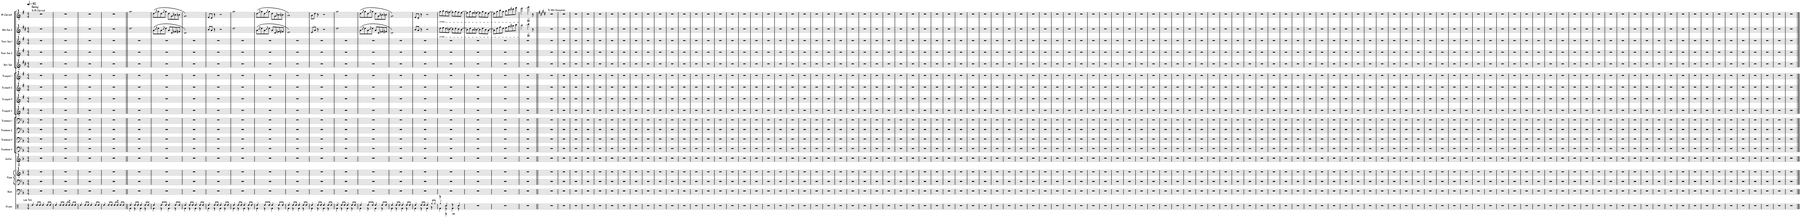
**kern	**kern	**kern	**kern	**kern	**kern	**kern	**kern	**kern	**kern	**kern	**kern	**kern	**kern	**kern	**kern	**kern	**dynam	**kern	**dynam
*part17	*part16	*part15	*part15	*part14	*part13	*part12	*part11	*part10	*part9	*part8	*part7	*part6	*part5	*part4	*part3	*part2	*part2	*part1	*part1
*staff18	*staff17	*staff16	*staff15	*staff14	*staff13	*staff12	*staff11	*staff10	*staff9	*staff8	*staff7	*staff6	*staff5	*staff4	*staff3	*staff2	*staff2	*staff1	*staff1
*I"Drums	*I"Bass	*I"Piano	*	*I"Guitar	*I"Trombone 4	*I"Trombone 3	*I"Trombone 2	*I"Trombone 1	*I"Trumpet 4	*I"Trumpet 3	*I"Trumpet 2	*I"Trumpet 1	*I"Bari Sax	*I"Tenor Sax 2	*I"Tenor Sax 1	*I"Alto Sax 2	*	*I"Alto Sax 1	*
*I'Drums	*I'Bass	*I'Pno.	*	*I'Gtr.	*I'Tbn. 4	*I'Tbn. 3	*I'Tbn. 2	*I'Tbn. 1	*I'Tpt. 4	*I'Tpt. 3	*I'Tpt. 2	*I'Tpt. 1	*I'Bari	*I'Tenor 2	*I'Tenor 1	*I'Alto 2	*	*I'Alto 1	*
*clefX	*clefF4	*clefF4	*clefG2	*clefGv2	*clefF4	*clefF4	*clefF4	*clefF4	*clefG2	*clefG2	*clefG2	*clefG2	*clefG2	*clefG2	*clefG2	*clefG2	*	*clefG2	*
*	*Trd7c12	*	*	*	*	*	*	*	*Trd1c2	*Trd1c2	*Trd1c2	*Trd1c2	*Trd12c21	*Trd8c14	*Trd8c14	*Trd5c9	*	*Trd1c2	*
*k[]	*k[b-]	*k[b-]	*k[b-]	*k[b-]	*k[b-]	*k[b-]	*k[b-]	*k[b-]	*k[f#]	*k[f#]	*k[f#]	*k[f#]	*k[f#c#]	*k[f#]	*k[f#]	*k[f#c#]	*	*k[f#]	*
*M4/4	*M4/4	*M4/4	*M4/4	*M4/4	*M4/4	*M4/4	*M4/4	*M4/4	*M4/4	*M4/4	*M4/4	*M4/4	*M4/4	*M4/4	*M4/4	*M4/4	*	*M4/4	*
*MM182	*MM182	*MM182	*MM182	*MM182	*MM182	*MM182	*MM182	*MM182	*MM182	*MM182	*MM182	*MM182	*MM182	*MM182	*MM182	*MM182	*	*MM182	*
=1	=1	=1	=1	=1	=1	=1	=1	=1	=1	=1	=1	=1	=1	=1	=1	=1	=1	=1	=1
!	!	!	!	!	!	!	!	!	!	!	!	!	!	!	!	!	!	!LO:TX:a:B:t=Swing	!
!	!	!	!	!	!	!	!	!	!	!	!	!	!	!	!	!	!	!LO:TX:a:B:t=To B♭ Clarinet	!
!LO:TX:a:t=Low Tom	!	!	!	!	!	!	!	!	!	!	!	!	!	!	!	!	!	!	!
4Rdd/	1r	1r	1r	1r	1r	1r	1r	1r	1r	1r	1r	1r	1r	1r	1r	1r	.	1r	.
8Rdd/L	.	.	.	.	.	.	.	.	.	.	.	.	.	.	.	.	.	.	.
8Rdd/J	.	.	.	.	.	.	.	.	.	.	.	.	.	.	.	.	.	.	.
4Rdd/	.	.	.	.	.	.	.	.	.	.	.	.	.	.	.	.	.	.	.
8Rdd/L	.	.	.	.	.	.	.	.	.	.	.	.	.	.	.	.	.	.	.
8Rdd/J	.	.	.	.	.	.	.	.	.	.	.	.	.	.	.	.	.	.	.
=2	=2	=2	=2	=2	=2	=2	=2	=2	=2	=2	=2	=2	=2	=2	=2	=2	=2	=2	=2
4Rdd/	1r	1r	1r	1r	1r	1r	1r	1r	1r	1r	1r	1r	1r	1r	1r	1r	.	1r	.
8Rdd/L	.	.	.	.	.	.	.	.	.	.	.	.	.	.	.	.	.	.	.
8Rdd/J	.	.	.	.	.	.	.	.	.	.	.	.	.	.	.	.	.	.	.
8Rdd/L	.	.	.	.	.	.	.	.	.	.	.	.	.	.	.	.	.	.	.
8Rdd^>/J	.	.	.	.	.	.	.	.	.	.	.	.	.	.	.	.	.	.	.
8Rdd/L	.	.	.	.	.	.	.	.	.	.	.	.	.	.	.	.	.	.	.
8Rdd/J	.	.	.	.	.	.	.	.	.	.	.	.	.	.	.	.	.	.	.
=3	=3	=3	=3	=3	=3	=3	=3	=3	=3	=3	=3	=3	=3	=3	=3	=3	=3	=3	=3
4Rdd/	1r	1r	1r	1r	1r	1r	1r	1r	1r	1r	1r	1r	1r	1r	1r	1r	.	1r	.
8Rdd/L	.	.	.	.	.	.	.	.	.	.	.	.	.	.	.	.	.	.	.
8Rdd/J	.	.	.	.	.	.	.	.	.	.	.	.	.	.	.	.	.	.	.
4Rdd/	.	.	.	.	.	.	.	.	.	.	.	.	.	.	.	.	.	.	.
8Rdd/L	.	.	.	.	.	.	.	.	.	.	.	.	.	.	.	.	.	.	.
8Rdd/J	.	.	.	.	.	.	.	.	.	.	.	.	.	.	.	.	.	.	.
=4	=4	=4	=4	=4	=4	=4	=4	=4	=4	=4	=4	=4	=4	=4	=4	=4	=4	=4	=4
4Rdd/	1r	1r	1r	1r	1r	1r	1r	1r	1r	1r	1r	1r	1r	1r	1r	1r	.	1r	.
8Rdd/L	.	.	.	.	.	.	.	.	.	.	.	.	.	.	.	.	.	.	.
8Rdd/J	.	.	.	.	.	.	.	.	.	.	.	.	.	.	.	.	.	.	.
8Rdd/L	.	.	.	.	.	.	.	.	.	.	.	.	.	.	.	.	.	.	.
8Rdd^>/J	.	.	.	.	.	.	.	.	.	.	.	.	.	.	.	.	.	.	.
8Rdd/L	.	.	.	.	.	.	.	.	.	.	.	.	.	.	.	.	.	.	.
8Rdd/J	.	.	.	.	.	.	.	.	.	.	.	.	.	.	.	.	.	.	.
=5||	=5||	=5||	=5||	=5||	=5||	=5||	=5||	=5||	=5||	=5||	=5||	=5||	=5||	=5||	=5||	=5||	=5||	=5||	=5||
*^	*	*	*	*	*	*	*	*	*	*	*	*	*	*	*	*	*	*	*
4Rdd/	4Rf\	1r	1r	1r	1r	1r	1r	1r	1r	1r	1r	1r	1r	1r	1r	1r	1dd	.	1gg	.
8Rdd/L	4r	.	.	.	.	.	.	.	.	.	.	.	.	.	.	.	.	.	.	.
8Rdd/J	.	.	.	.	.	.	.	.	.	.	.	.	.	.	.	.	.	.	.	.
4Rdd/	4Rf\	.	.	.	.	.	.	.	.	.	.	.	.	.	.	.	.	.	.	.
8Rdd/L	4r	.	.	.	.	.	.	.	.	.	.	.	.	.	.	.	.	.	.	.
8Rdd/J	.	.	.	.	.	.	.	.	.	.	.	.	.	.	.	.	.	.	.	.
=6	=6	=6	=6	=6	=6	=6	=6	=6	=6	=6	=6	=6	=6	=6	=6	=6	=6	=6	=6	=6
4Rdd/	4Rf\	1r	1r	1r	1r	1r	1r	1r	1r	1r	1r	1r	1r	1r	1r	1r	(8a\L	.	(8dd\L	.
.	.	.	.	.	.	.	.	.	.	.	.	.	.	.	.	.	8qcc#/	.	8qff#/	.
.	.	.	.	.	.	.	.	.	.	.	.	.	.	.	.	.	8dd\	.	8gg\	.
8Rdd/L	4r	.	.	.	.	.	.	.	.	.	.	.	.	.	.	.	8a\	.	8dd\	.
.	.	.	.	.	.	.	.	.	.	.	.	.	.	.	.	.	8qcc#/	.	8qff#/	.
8Rdd/J	.	.	.	.	.	.	.	.	.	.	.	.	.	.	.	.	8dd\J	.	8gg\J	.
4Rdd/	4Rf\	.	.	.	.	.	.	.	.	.	.	.	.	.	.	.	8a/L	.	8dd\L	.
.	.	.	.	.	.	.	.	.	.	.	.	.	.	.	.	.	8d/	.	8g\	.
8Rdd/L	4r	.	.	.	.	.	.	.	.	.	.	.	.	.	.	.	8fn/	.	8b-X\	.
8Rdd/J	.	.	.	.	.	.	.	.	.	.	.	.	.	.	.	.	8f#X/J	.	8bn\J	.
=7	=7	=7	=7	=7	=7	=7	=7	=7	=7	=7	=7	=7	=7	=7	=7	=7	=7	=7	=7	=7
4Rdd/	4Rf\	1r	1r	1r	1r	1r	1r	1r	1r	1r	1r	1r	1r	1r	1r	1r	1d)	.	1g)	.
8Rdd/L	4r	.	.	.	.	.	.	.	.	.	.	.	.	.	.	.	.	.	.	.
8Rdd/J	.	.	.	.	.	.	.	.	.	.	.	.	.	.	.	.	.	.	.	.
4Rdd/	4Rf\	.	.	.	.	.	.	.	.	.	.	.	.	.	.	.	.	.	.	.
8Rdd/L	4r	.	.	.	.	.	.	.	.	.	.	.	.	.	.	.	.	.	.	.
8Rdd/J	.	.	.	.	.	.	.	.	.	.	.	.	.	.	.	.	.	.	.	.
=8	=8	=8	=8	=8	=8	=8	=8	=8	=8	=8	=8	=8	=8	=8	=8	=8	=8	=8	=8	=8
4Rdd/	4Rf\	1r	1r	1r	1r	1r	1r	1r	1r	1r	1r	1r	1r	1r	1r	1r	8b/L	.	8e/L	.
.	.	.	.	.	.	.	.	.	.	.	.	.	.	.	.	.	8a/J	.	8d/J	.
8Rdd/L	4r	.	.	.	.	.	.	.	.	.	.	.	.	.	.	.	4r	.	4r	.
8Rdd/J	.	.	.	.	.	.	.	.	.	.	.	.	.	.	.	.	.	.	.	.
4Rdd/	4Rf\	.	.	.	.	.	.	.	.	.	.	.	.	.	.	.	2r	.	2r	.
8Rdd/L	4r	.	.	.	.	.	.	.	.	.	.	.	.	.	.	.	.	.	.	.
8Rdd/J	.	.	.	.	.	.	.	.	.	.	.	.	.	.	.	.	.	.	.	.
=9	=9	=9	=9	=9	=9	=9	=9	=9	=9	=9	=9	=9	=9	=9	=9	=9	=9	=9	=9	=9
4Rdd/	4Rf\	1r	1r	1r	1r	1r	1r	1r	1r	1r	1r	1r	1r	1r	1r	1r	1dd	.	1gg	.
8Rdd/L	4r	.	.	.	.	.	.	.	.	.	.	.	.	.	.	.	.	.	.	.
8Rdd/J	.	.	.	.	.	.	.	.	.	.	.	.	.	.	.	.	.	.	.	.
4Rdd/	4Rf\	.	.	.	.	.	.	.	.	.	.	.	.	.	.	.	.	.	.	.
8Rdd/L	4r	.	.	.	.	.	.	.	.	.	.	.	.	.	.	.	.	.	.	.
8Rdd/J	.	.	.	.	.	.	.	.	.	.	.	.	.	.	.	.	.	.	.	.
=10	=10	=10	=10	=10	=10	=10	=10	=10	=10	=10	=10	=10	=10	=10	=10	=10	=10	=10	=10	=10
4Rdd/	4Rf\	1r	1r	1r	1r	1r	1r	1r	1r	1r	1r	1r	1r	1r	1r	1r	(8a\L	.	(8dd\L	.
.	.	.	.	.	.	.	.	.	.	.	.	.	.	.	.	.	8qcc#/	.	8qff#/	.
.	.	.	.	.	.	.	.	.	.	.	.	.	.	.	.	.	8dd\	.	8gg\	.
8Rdd/L	4r	.	.	.	.	.	.	.	.	.	.	.	.	.	.	.	8a\	.	8dd\	.
.	.	.	.	.	.	.	.	.	.	.	.	.	.	.	.	.	8qcc#/	.	8qff#/	.
8Rdd/J	.	.	.	.	.	.	.	.	.	.	.	.	.	.	.	.	8dd\J	.	8gg\J	.
4Rdd/	4Rf\	.	.	.	.	.	.	.	.	.	.	.	.	.	.	.	8a/L	.	8dd\L	.
.	.	.	.	.	.	.	.	.	.	.	.	.	.	.	.	.	8d/	.	8g\	.
8Rdd/L	4r	.	.	.	.	.	.	.	.	.	.	.	.	.	.	.	8fn/	.	8b-X\	.
8Rdd/J	.	.	.	.	.	.	.	.	.	.	.	.	.	.	.	.	8f#X/J	.	8bn\J	.
=11	=11	=11	=11	=11	=11	=11	=11	=11	=11	=11	=11	=11	=11	=11	=11	=11	=11	=11	=11	=11
4Rdd/	4Rf\	1r	1r	1r	1r	1r	1r	1r	1r	1r	1r	1r	1r	1r	1r	1r	1e)	.	1a)	.
8Rdd/L	4r	.	.	.	.	.	.	.	.	.	.	.	.	.	.	.	.	.	.	.
8Rdd/J	.	.	.	.	.	.	.	.	.	.	.	.	.	.	.	.	.	.	.	.
4Rdd/	4Rf\	.	.	.	.	.	.	.	.	.	.	.	.	.	.	.	.	.	.	.
8Rdd/L	4r	.	.	.	.	.	.	.	.	.	.	.	.	.	.	.	.	.	.	.
8Rdd/J	.	.	.	.	.	.	.	.	.	.	.	.	.	.	.	.	.	.	.	.
=12	=12	=12	=12	=12	=12	=12	=12	=12	=12	=12	=12	=12	=12	=12	=12	=12	=12	=12	=12	=12
4Rdd/	4Rf\	1r	1r	1r	1r	1r	1r	1r	1r	1r	1r	1r	1r	1r	1r	1r	8e/L	.	8a\L	.
.	.	.	.	.	.	.	.	.	.	.	.	.	.	.	.	.	8a/J	.	8dd\J	.
8Rdd/L	4r	.	.	.	.	.	.	.	.	.	.	.	.	.	.	.	4r	.	4r	.
8Rdd/J	.	.	.	.	.	.	.	.	.	.	.	.	.	.	.	.	.	.	.	.
4Rdd/	4Rf\	.	.	.	.	.	.	.	.	.	.	.	.	.	.	.	2r	.	2r	.
8Rdd/L	4r	.	.	.	.	.	.	.	.	.	.	.	.	.	.	.	.	.	.	.
8Rdd/J	.	.	.	.	.	.	.	.	.	.	.	.	.	.	.	.	.	.	.	.
=13	=13	=13	=13	=13	=13	=13	=13	=13	=13	=13	=13	=13	=13	=13	=13	=13	=13	=13	=13	=13
4Rdd/	4Rf\	1r	1r	1r	1r	1r	1r	1r	1r	1r	1r	1r	1r	1r	1r	1r	1dd	.	1gg	.
8Rdd/L	4r	.	.	.	.	.	.	.	.	.	.	.	.	.	.	.	.	.	.	.
8Rdd/J	.	.	.	.	.	.	.	.	.	.	.	.	.	.	.	.	.	.	.	.
4Rdd/	4Rf\	.	.	.	.	.	.	.	.	.	.	.	.	.	.	.	.	.	.	.
8Rdd/L	4r	.	.	.	.	.	.	.	.	.	.	.	.	.	.	.	.	.	.	.
8Rdd/J	.	.	.	.	.	.	.	.	.	.	.	.	.	.	.	.	.	.	.	.
=14	=14	=14	=14	=14	=14	=14	=14	=14	=14	=14	=14	=14	=14	=14	=14	=14	=14	=14	=14	=14
4Rdd/	4Rf\	1r	1r	1r	1r	1r	1r	1r	1r	1r	1r	1r	1r	1r	1r	1r	(8a\L	.	(8dd\L	.
.	.	.	.	.	.	.	.	.	.	.	.	.	.	.	.	.	8qcc#/	.	8qff#/	.
.	.	.	.	.	.	.	.	.	.	.	.	.	.	.	.	.	8dd\	.	8gg\	.
8Rdd/L	4r	.	.	.	.	.	.	.	.	.	.	.	.	.	.	.	8a\	.	8dd\	.
.	.	.	.	.	.	.	.	.	.	.	.	.	.	.	.	.	8qcc#/	.	8qff#/	.
8Rdd/J	.	.	.	.	.	.	.	.	.	.	.	.	.	.	.	.	8dd\J	.	8gg\J	.
4Rdd/	4Rf\	.	.	.	.	.	.	.	.	.	.	.	.	.	.	.	8a/L	.	8dd\L	.
.	.	.	.	.	.	.	.	.	.	.	.	.	.	.	.	.	8d/	.	8g\	.
8Rdd/L	4r	.	.	.	.	.	.	.	.	.	.	.	.	.	.	.	8fn/	.	8b-X\	.
8Rdd/J	.	.	.	.	.	.	.	.	.	.	.	.	.	.	.	.	8f#X/J	.	8bn\J	.
=15	=15	=15	=15	=15	=15	=15	=15	=15	=15	=15	=15	=15	=15	=15	=15	=15	=15	=15	=15	=15
4Rdd/	4Rf\	1r	1r	1r	1r	1r	1r	1r	1r	1r	1r	1r	1r	1r	1r	1r	1d)	.	1g)	.
8Rdd/L	4r	.	.	.	.	.	.	.	.	.	.	.	.	.	.	.	.	.	.	.
8Rdd/J	.	.	.	.	.	.	.	.	.	.	.	.	.	.	.	.	.	.	.	.
4Rdd/	4Rf\	.	.	.	.	.	.	.	.	.	.	.	.	.	.	.	.	.	.	.
8Rdd/L	4r	.	.	.	.	.	.	.	.	.	.	.	.	.	.	.	.	.	.	.
8Rdd/J	.	.	.	.	.	.	.	.	.	.	.	.	.	.	.	.	.	.	.	.
=16	=16	=16	=16	=16	=16	=16	=16	=16	=16	=16	=16	=16	=16	=16	=16	=16	=16	=16	=16	=16
4Rdd/	4Rf\	1r	1r	1r	1r	1r	1r	1r	1r	1r	1r	1r	1r	1r	1r	1r	8b/L	.	8e/L	.
.	.	.	.	.	.	.	.	.	.	.	.	.	.	.	.	.	8a/J	.	8d/J	.
8Rdd/L	4r	.	.	.	.	.	.	.	.	.	.	.	.	.	.	.	4r	.	4r	.
8Rdd/J	.	.	.	.	.	.	.	.	.	.	.	.	.	.	.	.	.	.	.	.
4Rdd/	4Rf\	.	.	.	.	.	.	.	.	.	.	.	.	.	.	.	2r	.	2r	.
8Rgg/L	4r	.	.	.	.	.	.	.	.	.	.	.	.	.	.	.	.	.	.	.
8Rgg/J	.	.	.	.	.	.	.	.	.	.	.	.	.	.	.	.	.	.	.	.
=17	=17	=17	=17	=17	=17	=17	=17	=17	=17	=17	=17	=17	=17	=17	=17	=17	=17	=17	=17	=17
*	*^	*	*	*	*	*	*	*	*	*	*	*	*	*	*	*	*	*	*	*
!	!	!	!	!	!	!	!	!	!	!	!	!	!	!	!	!	!	!	!	!LO:TX:b:i:t=cresc.	!
!	!	!	!	!	!	!	!	!	!	!	!	!	!	!	!	!	!	!LO:TX:b:i:t=cresc.	!	!	!
4r	4Rf\	4Rgg/	1r	1r	1r	1r	1r	1r	1r	1r	1r	1r	1r	1r	1r	1r	1r	8dd\L	.	8gg\L	.
.	.	.	.	.	.	.	.	.	.	.	.	.	.	.	.	.	.	8ee\	.	8aa\	.
4Rcc/	4r	4r	.	.	.	.	.	.	.	.	.	.	.	.	.	.	.	8dd\	.	8gg\	.
.	.	.	.	.	.	.	.	.	.	.	.	.	.	.	.	.	.	[8ccn\J	.	[8ffn\J	.
4r	4Rf\	2r	.	.	.	.	.	.	.	.	.	.	.	.	.	.	.	8cc\L]	.	8ff\L]	.
.	.	.	.	.	.	.	.	.	.	.	.	.	.	.	.	.	.	8dd\	.	8gg\	.
4Rcc/	4r	.	.	.	.	.	.	.	.	.	.	.	.	.	.	.	.	8cc\	.	8ff\	.
.	.	.	.	.	.	.	.	.	.	.	.	.	.	.	.	.	.	[8b\J	.	[8ee\J	.
*v	*v	*v	*	*	*	*	*	*	*	*	*	*	*	*	*	*	*	*	*	*	*
=18	=18	=18	=18	=18	=18	=18	=18	=18	=18	=18	=18	=18	=18	=18	=18	=18	=18	=18	=18
1r	1r	1r	1r	1r	1r	1r	1r	1r	1r	1r	1r	1r	1r	1r	1r	8b\L]	.	8ee\L]	.
.	.	.	.	.	.	.	.	.	.	.	.	.	.	.	.	8dd\	.	8gg\	.
.	.	.	.	.	.	.	.	.	.	.	.	.	.	.	.	8b\	.	8ee\	.
.	.	.	.	.	.	.	.	.	.	.	.	.	.	.	.	[8b-X\J	.	[8ee-X\J	.
.	.	.	.	.	.	.	.	.	.	.	.	.	.	.	.	8b-\L]	.	8ee-\L]	.
.	.	.	.	.	.	.	.	.	.	.	.	.	.	.	.	8dd\	.	8gg\	.
.	.	.	.	.	.	.	.	.	.	.	.	.	.	.	.	8b-\	.	8ee-\	.
.	.	.	.	.	.	.	.	.	.	.	.	.	.	.	.	[8a\J	.	[8dd\J	.
=19	=19	=19	=19	=19	=19	=19	=19	=19	=19	=19	=19	=19	=19	=19	=19	=19	=19	=19	=19
1r	1r	1r	1r	1r	1r	1r	1r	1r	1r	1r	1r	1r	1r	1r	1r	8a\L]	.	8dd\L]	.
.	.	.	.	.	.	.	.	.	.	.	.	.	.	.	.	8dd\	.	8gg\	.
.	.	.	.	.	.	.	.	.	.	.	.	.	.	.	.	8ff#\	.	8bb\	.
.	.	.	.	.	.	.	.	.	.	.	.	.	.	.	.	8dd\J	.	8gg\J	.
.	.	.	.	.	.	.	.	.	.	.	.	.	.	.	.	8ee\L	.	8aa\L	.
.	.	.	.	.	.	.	.	.	.	.	.	.	.	.	.	8gg\	.	8ccc\	.
.	.	.	.	.	.	.	.	.	.	.	.	.	.	.	.	8aa#X\	.	8ddd#X\	.
.	.	.	.	.	.	.	.	.	.	.	.	.	.	.	.	8ccc#\J	.	8fff#\J	.
=20	=20	=20	=20	=20	=20	=20	=20	=20	=20	=20	=20	=20	=20	=20	=20	=20	=20	=20	=20
1r	1r	1r	1r	1r	1r	1r	1r	1r	1r	1r	1r	1r	1r	1r	1r	2bb\	.	2eee\	.
!	!	!	!	!	!	!	!	!	!	!	!	!	!	!	!	!	!LO:DY:b	!	!LO:DY:b
.	.	.	.	.	.	.	.	.	.	.	.	.	.	.	.	4ddd\	ff	4ggg\	ff
.	.	.	.	.	.	.	.	.	.	.	.	.	.	.	.	4r	.	4r	.
=21||	=21||	=21||	=21||	=21||	=21||	=21||	=21||	=21||	=21||	=21||	=21||	=21||	=21||	=21||	=21||	=21||	=21||	=21||	=21||
*	*	*	*	*	*	*	*	*	*	*	*	*	*	*	*	*	*	*k[f#c#g#d#]	*
!	!	!	!	!	!	!	!	!	!	!	!	!	!	!	!	!	!	!LO:TX:a:B:t=To Alto Saxophone	!
1r	1r	1r	1r	1r	1r	1r	1r	1r	1r	1r	1r	1r	1r	1r	1r	1r	.	1r	.
=22	=22	=22	=22	=22	=22	=22	=22	=22	=22	=22	=22	=22	=22	=22	=22	=22	=22	=22	=22
1r	1r	1r	1r	1r	1r	1r	1r	1r	1r	1r	1r	1r	1r	1r	1r	1r	.	1r	.
=23	=23	=23	=23	=23	=23	=23	=23	=23	=23	=23	=23	=23	=23	=23	=23	=23	=23	=23	=23
1r	1r	1r	1r	1r	1r	1r	1r	1r	1r	1r	1r	1r	1r	1r	1r	1r	.	1r	.
=24	=24	=24	=24	=24	=24	=24	=24	=24	=24	=24	=24	=24	=24	=24	=24	=24	=24	=24	=24
1r	1r	1r	1r	1r	1r	1r	1r	1r	1r	1r	1r	1r	1r	1r	1r	1r	.	1r	.
=25	=25	=25	=25	=25	=25	=25	=25	=25	=25	=25	=25	=25	=25	=25	=25	=25	=25	=25	=25
1r	1r	1r	1r	1r	1r	1r	1r	1r	1r	1r	1r	1r	1r	1r	1r	1r	.	1r	.
=26	=26	=26	=26	=26	=26	=26	=26	=26	=26	=26	=26	=26	=26	=26	=26	=26	=26	=26	=26
1r	1r	1r	1r	1r	1r	1r	1r	1r	1r	1r	1r	1r	1r	1r	1r	1r	.	1r	.
=27	=27	=27	=27	=27	=27	=27	=27	=27	=27	=27	=27	=27	=27	=27	=27	=27	=27	=27	=27
1r	1r	1r	1r	1r	1r	1r	1r	1r	1r	1r	1r	1r	1r	1r	1r	1r	.	1r	.
=28	=28	=28	=28	=28	=28	=28	=28	=28	=28	=28	=28	=28	=28	=28	=28	=28	=28	=28	=28
1r	1r	1r	1r	1r	1r	1r	1r	1r	1r	1r	1r	1r	1r	1r	1r	1r	.	1r	.
=29	=29	=29	=29	=29	=29	=29	=29	=29	=29	=29	=29	=29	=29	=29	=29	=29	=29	=29	=29
1r	1r	1r	1r	1r	1r	1r	1r	1r	1r	1r	1r	1r	1r	1r	1r	1r	.	1r	.
=30	=30	=30	=30	=30	=30	=30	=30	=30	=30	=30	=30	=30	=30	=30	=30	=30	=30	=30	=30
1r	1r	1r	1r	1r	1r	1r	1r	1r	1r	1r	1r	1r	1r	1r	1r	1r	.	1r	.
=31	=31	=31	=31	=31	=31	=31	=31	=31	=31	=31	=31	=31	=31	=31	=31	=31	=31	=31	=31
1r	1r	1r	1r	1r	1r	1r	1r	1r	1r	1r	1r	1r	1r	1r	1r	1r	.	1r	.
=32	=32	=32	=32	=32	=32	=32	=32	=32	=32	=32	=32	=32	=32	=32	=32	=32	=32	=32	=32
1r	1r	1r	1r	1r	1r	1r	1r	1r	1r	1r	1r	1r	1r	1r	1r	1r	.	1r	.
=33	=33	=33	=33	=33	=33	=33	=33	=33	=33	=33	=33	=33	=33	=33	=33	=33	=33	=33	=33
1r	1r	1r	1r	1r	1r	1r	1r	1r	1r	1r	1r	1r	1r	1r	1r	1r	.	1r	.
=34	=34	=34	=34	=34	=34	=34	=34	=34	=34	=34	=34	=34	=34	=34	=34	=34	=34	=34	=34
1r	1r	1r	1r	1r	1r	1r	1r	1r	1r	1r	1r	1r	1r	1r	1r	1r	.	1r	.
=35	=35	=35	=35	=35	=35	=35	=35	=35	=35	=35	=35	=35	=35	=35	=35	=35	=35	=35	=35
1r	1r	1r	1r	1r	1r	1r	1r	1r	1r	1r	1r	1r	1r	1r	1r	1r	.	1r	.
=36	=36	=36	=36	=36	=36	=36	=36	=36	=36	=36	=36	=36	=36	=36	=36	=36	=36	=36	=36
1r	1r	1r	1r	1r	1r	1r	1r	1r	1r	1r	1r	1r	1r	1r	1r	1r	.	1r	.
=37	=37	=37	=37	=37	=37	=37	=37	=37	=37	=37	=37	=37	=37	=37	=37	=37	=37	=37	=37
1r	1r	1r	1r	1r	1r	1r	1r	1r	1r	1r	1r	1r	1r	1r	1r	1r	.	1r	.
=38	=38	=38	=38	=38	=38	=38	=38	=38	=38	=38	=38	=38	=38	=38	=38	=38	=38	=38	=38
1r	1r	1r	1r	1r	1r	1r	1r	1r	1r	1r	1r	1r	1r	1r	1r	1r	.	1r	.
=39	=39	=39	=39	=39	=39	=39	=39	=39	=39	=39	=39	=39	=39	=39	=39	=39	=39	=39	=39
1r	1r	1r	1r	1r	1r	1r	1r	1r	1r	1r	1r	1r	1r	1r	1r	1r	.	1r	.
=40	=40	=40	=40	=40	=40	=40	=40	=40	=40	=40	=40	=40	=40	=40	=40	=40	=40	=40	=40
1r	1r	1r	1r	1r	1r	1r	1r	1r	1r	1r	1r	1r	1r	1r	1r	1r	.	1r	.
=41	=41	=41	=41	=41	=41	=41	=41	=41	=41	=41	=41	=41	=41	=41	=41	=41	=41	=41	=41
1r	1r	1r	1r	1r	1r	1r	1r	1r	1r	1r	1r	1r	1r	1r	1r	1r	.	1r	.
=42	=42	=42	=42	=42	=42	=42	=42	=42	=42	=42	=42	=42	=42	=42	=42	=42	=42	=42	=42
1r	1r	1r	1r	1r	1r	1r	1r	1r	1r	1r	1r	1r	1r	1r	1r	1r	.	1r	.
=43	=43	=43	=43	=43	=43	=43	=43	=43	=43	=43	=43	=43	=43	=43	=43	=43	=43	=43	=43
1r	1r	1r	1r	1r	1r	1r	1r	1r	1r	1r	1r	1r	1r	1r	1r	1r	.	1r	.
=44	=44	=44	=44	=44	=44	=44	=44	=44	=44	=44	=44	=44	=44	=44	=44	=44	=44	=44	=44
1r	1r	1r	1r	1r	1r	1r	1r	1r	1r	1r	1r	1r	1r	1r	1r	1r	.	1r	.
=45	=45	=45	=45	=45	=45	=45	=45	=45	=45	=45	=45	=45	=45	=45	=45	=45	=45	=45	=45
1r	1r	1r	1r	1r	1r	1r	1r	1r	1r	1r	1r	1r	1r	1r	1r	1r	.	1r	.
=46	=46	=46	=46	=46	=46	=46	=46	=46	=46	=46	=46	=46	=46	=46	=46	=46	=46	=46	=46
1r	1r	1r	1r	1r	1r	1r	1r	1r	1r	1r	1r	1r	1r	1r	1r	1r	.	1r	.
=47	=47	=47	=47	=47	=47	=47	=47	=47	=47	=47	=47	=47	=47	=47	=47	=47	=47	=47	=47
1r	1r	1r	1r	1r	1r	1r	1r	1r	1r	1r	1r	1r	1r	1r	1r	1r	.	1r	.
=48	=48	=48	=48	=48	=48	=48	=48	=48	=48	=48	=48	=48	=48	=48	=48	=48	=48	=48	=48
1r	1r	1r	1r	1r	1r	1r	1r	1r	1r	1r	1r	1r	1r	1r	1r	1r	.	1r	.
=49	=49	=49	=49	=49	=49	=49	=49	=49	=49	=49	=49	=49	=49	=49	=49	=49	=49	=49	=49
1r	1r	1r	1r	1r	1r	1r	1r	1r	1r	1r	1r	1r	1r	1r	1r	1r	.	1r	.
=50	=50	=50	=50	=50	=50	=50	=50	=50	=50	=50	=50	=50	=50	=50	=50	=50	=50	=50	=50
1r	1r	1r	1r	1r	1r	1r	1r	1r	1r	1r	1r	1r	1r	1r	1r	1r	.	1r	.
=51	=51	=51	=51	=51	=51	=51	=51	=51	=51	=51	=51	=51	=51	=51	=51	=51	=51	=51	=51
1r	1r	1r	1r	1r	1r	1r	1r	1r	1r	1r	1r	1r	1r	1r	1r	1r	.	1r	.
=52	=52	=52	=52	=52	=52	=52	=52	=52	=52	=52	=52	=52	=52	=52	=52	=52	=52	=52	=52
1r	1r	1r	1r	1r	1r	1r	1r	1r	1r	1r	1r	1r	1r	1r	1r	1r	.	1r	.
=53	=53	=53	=53	=53	=53	=53	=53	=53	=53	=53	=53	=53	=53	=53	=53	=53	=53	=53	=53
1r	1r	1r	1r	1r	1r	1r	1r	1r	1r	1r	1r	1r	1r	1r	1r	1r	.	1r	.
=54	=54	=54	=54	=54	=54	=54	=54	=54	=54	=54	=54	=54	=54	=54	=54	=54	=54	=54	=54
1r	1r	1r	1r	1r	1r	1r	1r	1r	1r	1r	1r	1r	1r	1r	1r	1r	.	1r	.
=55	=55	=55	=55	=55	=55	=55	=55	=55	=55	=55	=55	=55	=55	=55	=55	=55	=55	=55	=55
1r	1r	1r	1r	1r	1r	1r	1r	1r	1r	1r	1r	1r	1r	1r	1r	1r	.	1r	.
=56	=56	=56	=56	=56	=56	=56	=56	=56	=56	=56	=56	=56	=56	=56	=56	=56	=56	=56	=56
1r	1r	1r	1r	1r	1r	1r	1r	1r	1r	1r	1r	1r	1r	1r	1r	1r	.	1r	.
=57	=57	=57	=57	=57	=57	=57	=57	=57	=57	=57	=57	=57	=57	=57	=57	=57	=57	=57	=57
1r	1r	1r	1r	1r	1r	1r	1r	1r	1r	1r	1r	1r	1r	1r	1r	1r	.	1r	.
=58	=58	=58	=58	=58	=58	=58	=58	=58	=58	=58	=58	=58	=58	=58	=58	=58	=58	=58	=58
1r	1r	1r	1r	1r	1r	1r	1r	1r	1r	1r	1r	1r	1r	1r	1r	1r	.	1r	.
=59	=59	=59	=59	=59	=59	=59	=59	=59	=59	=59	=59	=59	=59	=59	=59	=59	=59	=59	=59
1r	1r	1r	1r	1r	1r	1r	1r	1r	1r	1r	1r	1r	1r	1r	1r	1r	.	1r	.
=60	=60	=60	=60	=60	=60	=60	=60	=60	=60	=60	=60	=60	=60	=60	=60	=60	=60	=60	=60
1r	1r	1r	1r	1r	1r	1r	1r	1r	1r	1r	1r	1r	1r	1r	1r	1r	.	1r	.
=61	=61	=61	=61	=61	=61	=61	=61	=61	=61	=61	=61	=61	=61	=61	=61	=61	=61	=61	=61
1r	1r	1r	1r	1r	1r	1r	1r	1r	1r	1r	1r	1r	1r	1r	1r	1r	.	1r	.
=62	=62	=62	=62	=62	=62	=62	=62	=62	=62	=62	=62	=62	=62	=62	=62	=62	=62	=62	=62
1r	1r	1r	1r	1r	1r	1r	1r	1r	1r	1r	1r	1r	1r	1r	1r	1r	.	1r	.
=63	=63	=63	=63	=63	=63	=63	=63	=63	=63	=63	=63	=63	=63	=63	=63	=63	=63	=63	=63
1r	1r	1r	1r	1r	1r	1r	1r	1r	1r	1r	1r	1r	1r	1r	1r	1r	.	1r	.
=64	=64	=64	=64	=64	=64	=64	=64	=64	=64	=64	=64	=64	=64	=64	=64	=64	=64	=64	=64
1r	1r	1r	1r	1r	1r	1r	1r	1r	1r	1r	1r	1r	1r	1r	1r	1r	.	1r	.
=65	=65	=65	=65	=65	=65	=65	=65	=65	=65	=65	=65	=65	=65	=65	=65	=65	=65	=65	=65
1r	1r	1r	1r	1r	1r	1r	1r	1r	1r	1r	1r	1r	1r	1r	1r	1r	.	1r	.
=66	=66	=66	=66	=66	=66	=66	=66	=66	=66	=66	=66	=66	=66	=66	=66	=66	=66	=66	=66
1r	1r	1r	1r	1r	1r	1r	1r	1r	1r	1r	1r	1r	1r	1r	1r	1r	.	1r	.
=67	=67	=67	=67	=67	=67	=67	=67	=67	=67	=67	=67	=67	=67	=67	=67	=67	=67	=67	=67
1r	1r	1r	1r	1r	1r	1r	1r	1r	1r	1r	1r	1r	1r	1r	1r	1r	.	1r	.
=68	=68	=68	=68	=68	=68	=68	=68	=68	=68	=68	=68	=68	=68	=68	=68	=68	=68	=68	=68
1r	1r	1r	1r	1r	1r	1r	1r	1r	1r	1r	1r	1r	1r	1r	1r	1r	.	1r	.
=69	=69	=69	=69	=69	=69	=69	=69	=69	=69	=69	=69	=69	=69	=69	=69	=69	=69	=69	=69
1r	1r	1r	1r	1r	1r	1r	1r	1r	1r	1r	1r	1r	1r	1r	1r	1r	.	1r	.
=70	=70	=70	=70	=70	=70	=70	=70	=70	=70	=70	=70	=70	=70	=70	=70	=70	=70	=70	=70
1r	1r	1r	1r	1r	1r	1r	1r	1r	1r	1r	1r	1r	1r	1r	1r	1r	.	1r	.
=71	=71	=71	=71	=71	=71	=71	=71	=71	=71	=71	=71	=71	=71	=71	=71	=71	=71	=71	=71
1r	1r	1r	1r	1r	1r	1r	1r	1r	1r	1r	1r	1r	1r	1r	1r	1r	.	1r	.
=72	=72	=72	=72	=72	=72	=72	=72	=72	=72	=72	=72	=72	=72	=72	=72	=72	=72	=72	=72
1r	1r	1r	1r	1r	1r	1r	1r	1r	1r	1r	1r	1r	1r	1r	1r	1r	.	1r	.
=73	=73	=73	=73	=73	=73	=73	=73	=73	=73	=73	=73	=73	=73	=73	=73	=73	=73	=73	=73
1r	1r	1r	1r	1r	1r	1r	1r	1r	1r	1r	1r	1r	1r	1r	1r	1r	.	1r	.
=74	=74	=74	=74	=74	=74	=74	=74	=74	=74	=74	=74	=74	=74	=74	=74	=74	=74	=74	=74
1r	1r	1r	1r	1r	1r	1r	1r	1r	1r	1r	1r	1r	1r	1r	1r	1r	.	1r	.
=75	=75	=75	=75	=75	=75	=75	=75	=75	=75	=75	=75	=75	=75	=75	=75	=75	=75	=75	=75
1r	1r	1r	1r	1r	1r	1r	1r	1r	1r	1r	1r	1r	1r	1r	1r	1r	.	1r	.
=76	=76	=76	=76	=76	=76	=76	=76	=76	=76	=76	=76	=76	=76	=76	=76	=76	=76	=76	=76
1r	1r	1r	1r	1r	1r	1r	1r	1r	1r	1r	1r	1r	1r	1r	1r	1r	.	1r	.
=77	=77	=77	=77	=77	=77	=77	=77	=77	=77	=77	=77	=77	=77	=77	=77	=77	=77	=77	=77
1r	1r	1r	1r	1r	1r	1r	1r	1r	1r	1r	1r	1r	1r	1r	1r	1r	.	1r	.
=78	=78	=78	=78	=78	=78	=78	=78	=78	=78	=78	=78	=78	=78	=78	=78	=78	=78	=78	=78
1r	1r	1r	1r	1r	1r	1r	1r	1r	1r	1r	1r	1r	1r	1r	1r	1r	.	1r	.
=79	=79	=79	=79	=79	=79	=79	=79	=79	=79	=79	=79	=79	=79	=79	=79	=79	=79	=79	=79
1r	1r	1r	1r	1r	1r	1r	1r	1r	1r	1r	1r	1r	1r	1r	1r	1r	.	1r	.
=80	=80	=80	=80	=80	=80	=80	=80	=80	=80	=80	=80	=80	=80	=80	=80	=80	=80	=80	=80
1r	1r	1r	1r	1r	1r	1r	1r	1r	1r	1r	1r	1r	1r	1r	1r	1r	.	1r	.
=81	=81	=81	=81	=81	=81	=81	=81	=81	=81	=81	=81	=81	=81	=81	=81	=81	=81	=81	=81
1r	1r	1r	1r	1r	1r	1r	1r	1r	1r	1r	1r	1r	1r	1r	1r	1r	.	1r	.
=82	=82	=82	=82	=82	=82	=82	=82	=82	=82	=82	=82	=82	=82	=82	=82	=82	=82	=82	=82
1r	1r	1r	1r	1r	1r	1r	1r	1r	1r	1r	1r	1r	1r	1r	1r	1r	.	1r	.
=83	=83	=83	=83	=83	=83	=83	=83	=83	=83	=83	=83	=83	=83	=83	=83	=83	=83	=83	=83
1r	1r	1r	1r	1r	1r	1r	1r	1r	1r	1r	1r	1r	1r	1r	1r	1r	.	1r	.
=84	=84	=84	=84	=84	=84	=84	=84	=84	=84	=84	=84	=84	=84	=84	=84	=84	=84	=84	=84
1r	1r	1r	1r	1r	1r	1r	1r	1r	1r	1r	1r	1r	1r	1r	1r	1r	.	1r	.
=85	=85	=85	=85	=85	=85	=85	=85	=85	=85	=85	=85	=85	=85	=85	=85	=85	=85	=85	=85
1r	1r	1r	1r	1r	1r	1r	1r	1r	1r	1r	1r	1r	1r	1r	1r	1r	.	1r	.
=86	=86	=86	=86	=86	=86	=86	=86	=86	=86	=86	=86	=86	=86	=86	=86	=86	=86	=86	=86
1r	1r	1r	1r	1r	1r	1r	1r	1r	1r	1r	1r	1r	1r	1r	1r	1r	.	1r	.
=87	=87	=87	=87	=87	=87	=87	=87	=87	=87	=87	=87	=87	=87	=87	=87	=87	=87	=87	=87
1r	1r	1r	1r	1r	1r	1r	1r	1r	1r	1r	1r	1r	1r	1r	1r	1r	.	1r	.
=88	=88	=88	=88	=88	=88	=88	=88	=88	=88	=88	=88	=88	=88	=88	=88	=88	=88	=88	=88
1r	1r	1r	1r	1r	1r	1r	1r	1r	1r	1r	1r	1r	1r	1r	1r	1r	.	1r	.
=89	=89	=89	=89	=89	=89	=89	=89	=89	=89	=89	=89	=89	=89	=89	=89	=89	=89	=89	=89
1r	1r	1r	1r	1r	1r	1r	1r	1r	1r	1r	1r	1r	1r	1r	1r	1r	.	1r	.
=90	=90	=90	=90	=90	=90	=90	=90	=90	=90	=90	=90	=90	=90	=90	=90	=90	=90	=90	=90
1r	1r	1r	1r	1r	1r	1r	1r	1r	1r	1r	1r	1r	1r	1r	1r	1r	.	1r	.
=91	=91	=91	=91	=91	=91	=91	=91	=91	=91	=91	=91	=91	=91	=91	=91	=91	=91	=91	=91
1r	1r	1r	1r	1r	1r	1r	1r	1r	1r	1r	1r	1r	1r	1r	1r	1r	.	1r	.
=92	=92	=92	=92	=92	=92	=92	=92	=92	=92	=92	=92	=92	=92	=92	=92	=92	=92	=92	=92
1r	1r	1r	1r	1r	1r	1r	1r	1r	1r	1r	1r	1r	1r	1r	1r	1r	.	1r	.
=93	=93	=93	=93	=93	=93	=93	=93	=93	=93	=93	=93	=93	=93	=93	=93	=93	=93	=93	=93
1r	1r	1r	1r	1r	1r	1r	1r	1r	1r	1r	1r	1r	1r	1r	1r	1r	.	1r	.
=94	=94	=94	=94	=94	=94	=94	=94	=94	=94	=94	=94	=94	=94	=94	=94	=94	=94	=94	=94
1r	1r	1r	1r	1r	1r	1r	1r	1r	1r	1r	1r	1r	1r	1r	1r	1r	.	1r	.
=95	=95	=95	=95	=95	=95	=95	=95	=95	=95	=95	=95	=95	=95	=95	=95	=95	=95	=95	=95
1r	1r	1r	1r	1r	1r	1r	1r	1r	1r	1r	1r	1r	1r	1r	1r	1r	.	1r	.
=96	=96	=96	=96	=96	=96	=96	=96	=96	=96	=96	=96	=96	=96	=96	=96	=96	=96	=96	=96
1r	1r	1r	1r	1r	1r	1r	1r	1r	1r	1r	1r	1r	1r	1r	1r	1r	.	1r	.
=97	=97	=97	=97	=97	=97	=97	=97	=97	=97	=97	=97	=97	=97	=97	=97	=97	=97	=97	=97
1r	1r	1r	1r	1r	1r	1r	1r	1r	1r	1r	1r	1r	1r	1r	1r	1r	.	1r	.
=98	=98	=98	=98	=98	=98	=98	=98	=98	=98	=98	=98	=98	=98	=98	=98	=98	=98	=98	=98
1r	1r	1r	1r	1r	1r	1r	1r	1r	1r	1r	1r	1r	1r	1r	1r	1r	.	1r	.
=99	=99	=99	=99	=99	=99	=99	=99	=99	=99	=99	=99	=99	=99	=99	=99	=99	=99	=99	=99
1r	1r	1r	1r	1r	1r	1r	1r	1r	1r	1r	1r	1r	1r	1r	1r	1r	.	1r	.
=100	=100	=100	=100	=100	=100	=100	=100	=100	=100	=100	=100	=100	=100	=100	=100	=100	=100	=100	=100
1r	1r	1r	1r	1r	1r	1r	1r	1r	1r	1r	1r	1r	1r	1r	1r	1r	.	1r	.
=101	=101	=101	=101	=101	=101	=101	=101	=101	=101	=101	=101	=101	=101	=101	=101	=101	=101	=101	=101
1r	1r	1r	1r	1r	1r	1r	1r	1r	1r	1r	1r	1r	1r	1r	1r	1r	.	1r	.
=102	=102	=102	=102	=102	=102	=102	=102	=102	=102	=102	=102	=102	=102	=102	=102	=102	=102	=102	=102
1r	1r	1r	1r	1r	1r	1r	1r	1r	1r	1r	1r	1r	1r	1r	1r	1r	.	1r	.
=103	=103	=103	=103	=103	=103	=103	=103	=103	=103	=103	=103	=103	=103	=103	=103	=103	=103	=103	=103
1r	1r	1r	1r	1r	1r	1r	1r	1r	1r	1r	1r	1r	1r	1r	1r	1r	.	1r	.
=104	=104	=104	=104	=104	=104	=104	=104	=104	=104	=104	=104	=104	=104	=104	=104	=104	=104	=104	=104
1r	1r	1r	1r	1r	1r	1r	1r	1r	1r	1r	1r	1r	1r	1r	1r	1r	.	1r	.
=105	=105	=105	=105	=105	=105	=105	=105	=105	=105	=105	=105	=105	=105	=105	=105	=105	=105	=105	=105
1r	1r	1r	1r	1r	1r	1r	1r	1r	1r	1r	1r	1r	1r	1r	1r	1r	.	1r	.
=106	=106	=106	=106	=106	=106	=106	=106	=106	=106	=106	=106	=106	=106	=106	=106	=106	=106	=106	=106
1r	1r	1r	1r	1r	1r	1r	1r	1r	1r	1r	1r	1r	1r	1r	1r	1r	.	1r	.
=107	=107	=107	=107	=107	=107	=107	=107	=107	=107	=107	=107	=107	=107	=107	=107	=107	=107	=107	=107
1r	1r	1r	1r	1r	1r	1r	1r	1r	1r	1r	1r	1r	1r	1r	1r	1r	.	1r	.
=108	=108	=108	=108	=108	=108	=108	=108	=108	=108	=108	=108	=108	=108	=108	=108	=108	=108	=108	=108
1r	1r	1r	1r	1r	1r	1r	1r	1r	1r	1r	1r	1r	1r	1r	1r	1r	.	1r	.
=109	=109	=109	=109	=109	=109	=109	=109	=109	=109	=109	=109	=109	=109	=109	=109	=109	=109	=109	=109
1r	1r	1r	1r	1r	1r	1r	1r	1r	1r	1r	1r	1r	1r	1r	1r	1r	.	1r	.
=110	=110	=110	=110	=110	=110	=110	=110	=110	=110	=110	=110	=110	=110	=110	=110	=110	=110	=110	=110
1r	1r	1r	1r	1r	1r	1r	1r	1r	1r	1r	1r	1r	1r	1r	1r	1r	.	1r	.
=111	=111	=111	=111	=111	=111	=111	=111	=111	=111	=111	=111	=111	=111	=111	=111	=111	=111	=111	=111
1r	1r	1r	1r	1r	1r	1r	1r	1r	1r	1r	1r	1r	1r	1r	1r	1r	.	1r	.
=112	=112	=112	=112	=112	=112	=112	=112	=112	=112	=112	=112	=112	=112	=112	=112	=112	=112	=112	=112
1r	1r	1r	1r	1r	1r	1r	1r	1r	1r	1r	1r	1r	1r	1r	1r	1r	.	1r	.
=113	=113	=113	=113	=113	=113	=113	=113	=113	=113	=113	=113	=113	=113	=113	=113	=113	=113	=113	=113
1r	1r	1r	1r	1r	1r	1r	1r	1r	1r	1r	1r	1r	1r	1r	1r	1r	.	1r	.
=114	=114	=114	=114	=114	=114	=114	=114	=114	=114	=114	=114	=114	=114	=114	=114	=114	=114	=114	=114
1r	1r	1r	1r	1r	1r	1r	1r	1r	1r	1r	1r	1r	1r	1r	1r	1r	.	1r	.
=115	=115	=115	=115	=115	=115	=115	=115	=115	=115	=115	=115	=115	=115	=115	=115	=115	=115	=115	=115
1r	1r	1r	1r	1r	1r	1r	1r	1r	1r	1r	1r	1r	1r	1r	1r	1r	.	1r	.
=116	=116	=116	=116	=116	=116	=116	=116	=116	=116	=116	=116	=116	=116	=116	=116	=116	=116	=116	=116
1r	1r	1r	1r	1r	1r	1r	1r	1r	1r	1r	1r	1r	1r	1r	1r	1r	.	1r	.
=117	=117	=117	=117	=117	=117	=117	=117	=117	=117	=117	=117	=117	=117	=117	=117	=117	=117	=117	=117
1r	1r	1r	1r	1r	1r	1r	1r	1r	1r	1r	1r	1r	1r	1r	1r	1r	.	1r	.
=118	=118	=118	=118	=118	=118	=118	=118	=118	=118	=118	=118	=118	=118	=118	=118	=118	=118	=118	=118
1r	1r	1r	1r	1r	1r	1r	1r	1r	1r	1r	1r	1r	1r	1r	1r	1r	.	1r	.
=119	=119	=119	=119	=119	=119	=119	=119	=119	=119	=119	=119	=119	=119	=119	=119	=119	=119	=119	=119
1r	1r	1r	1r	1r	1r	1r	1r	1r	1r	1r	1r	1r	1r	1r	1r	1r	.	1r	.
=120	=120	=120	=120	=120	=120	=120	=120	=120	=120	=120	=120	=120	=120	=120	=120	=120	=120	=120	=120
1r	1r	1r	1r	1r	1r	1r	1r	1r	1r	1r	1r	1r	1r	1r	1r	1r	.	1r	.
=121	=121	=121	=121	=121	=121	=121	=121	=121	=121	=121	=121	=121	=121	=121	=121	=121	=121	=121	=121
1r	1r	1r	1r	1r	1r	1r	1r	1r	1r	1r	1r	1r	1r	1r	1r	1r	.	1r	.
=122	=122	=122	=122	=122	=122	=122	=122	=122	=122	=122	=122	=122	=122	=122	=122	=122	=122	=122	=122
1r	1r	1r	1r	1r	1r	1r	1r	1r	1r	1r	1r	1r	1r	1r	1r	1r	.	1r	.
=123	=123	=123	=123	=123	=123	=123	=123	=123	=123	=123	=123	=123	=123	=123	=123	=123	=123	=123	=123
1r	1r	1r	1r	1r	1r	1r	1r	1r	1r	1r	1r	1r	1r	1r	1r	1r	.	1r	.
=124	=124	=124	=124	=124	=124	=124	=124	=124	=124	=124	=124	=124	=124	=124	=124	=124	=124	=124	=124
1r	1r	1r	1r	1r	1r	1r	1r	1r	1r	1r	1r	1r	1r	1r	1r	1r	.	1r	.
==	==	==	==	==	==	==	==	==	==	==	==	==	==	==	==	==	==	==	==
*-	*-	*-	*-	*-	*-	*-	*-	*-	*-	*-	*-	*-	*-	*-	*-	*-	*-	*-	*-
